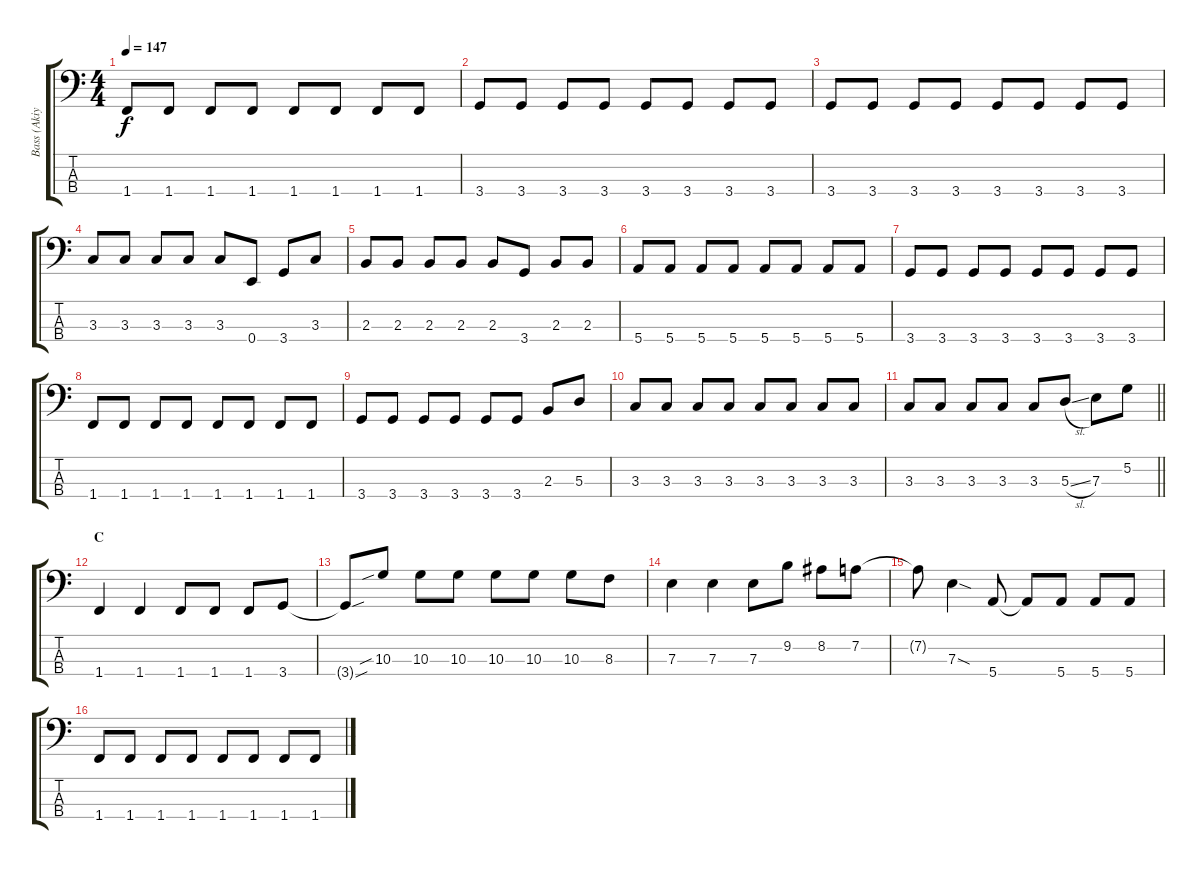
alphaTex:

\track ("Bass (Akiyama Mio)" "Bass (Akiy") {instrument electricbassfinger}
\staff {score tabs}
\tuning (G2 D2 A1 E1) {hide}
\ts (4 4)
\tempo 147
\clef f4
\ks c
1.4.8{dy f} 1.4.8 1.4.8 1.4.8 1.4.8 1.4.8 1.4.8 1.4.8 |
3.4.8 3.4.8 3.4.8 3.4.8 3.4.8 3.4.8 3.4.8 3.4.8 |
3.4.8 3.4.8 3.4.8 3.4.8 3.4.8 3.4.8 3.4.8 3.4.8 |
3.3.8 3.3.8 3.3.8 3.3.8 3.3.8 0.4.8 3.4.8 3.3.8 |
2.3.8 2.3.8 2.3.8 2.3.8 2.3.8 3.4.8 2.3.8 2.3.8 |
5.4.8 5.4.8 5.4.8 5.4.8 5.4.8 5.4.8 5.4.8 5.4.8 |
3.4.8 3.4.8 3.4.8 3.4.8 3.4.8 3.4.8 3.4.8 3.4.8 |
1.4.8 1.4.8 1.4.8 1.4.8 1.4.8 1.4.8 1.4.8 1.4.8 |
3.4.8 3.4.8 3.4.8 3.4.8 3.4.8 3.4.8 2.3.8 5.3.8 |
3.3.8 3.3.8 3.3.8 3.3.8 3.3.8 3.3.8 3.3.8 3.3.8 |
\barLineRight lightlight
3.3.8 3.3.8 3.3.8 3.3.8 3.3.8 5.3{sl}.8 7.3.8 5.2.8 |
\section ("" "C")
1.4.4 1.4.4 1.4.8 1.4.8 1.4.8 3.4.8 |
3.4{sou t}.8 10.3{sib}.8 10.3.8 10.3.8 10.3.8 10.3.8 10.3.8 8.3.8 |
7.3.4 7.3.4 7.3.8 9.2.8 8.2.8 7.2.8 |
7.2{t}.8 7.3{sod}.4 5.4.8 5.4{t}.8 5.4.8 5.4.8 5.4.8 |
1.4.8 1.4.8 1.4.8 1.4.8 1.4.8 1.4.8 1.4.8 1.4.8
